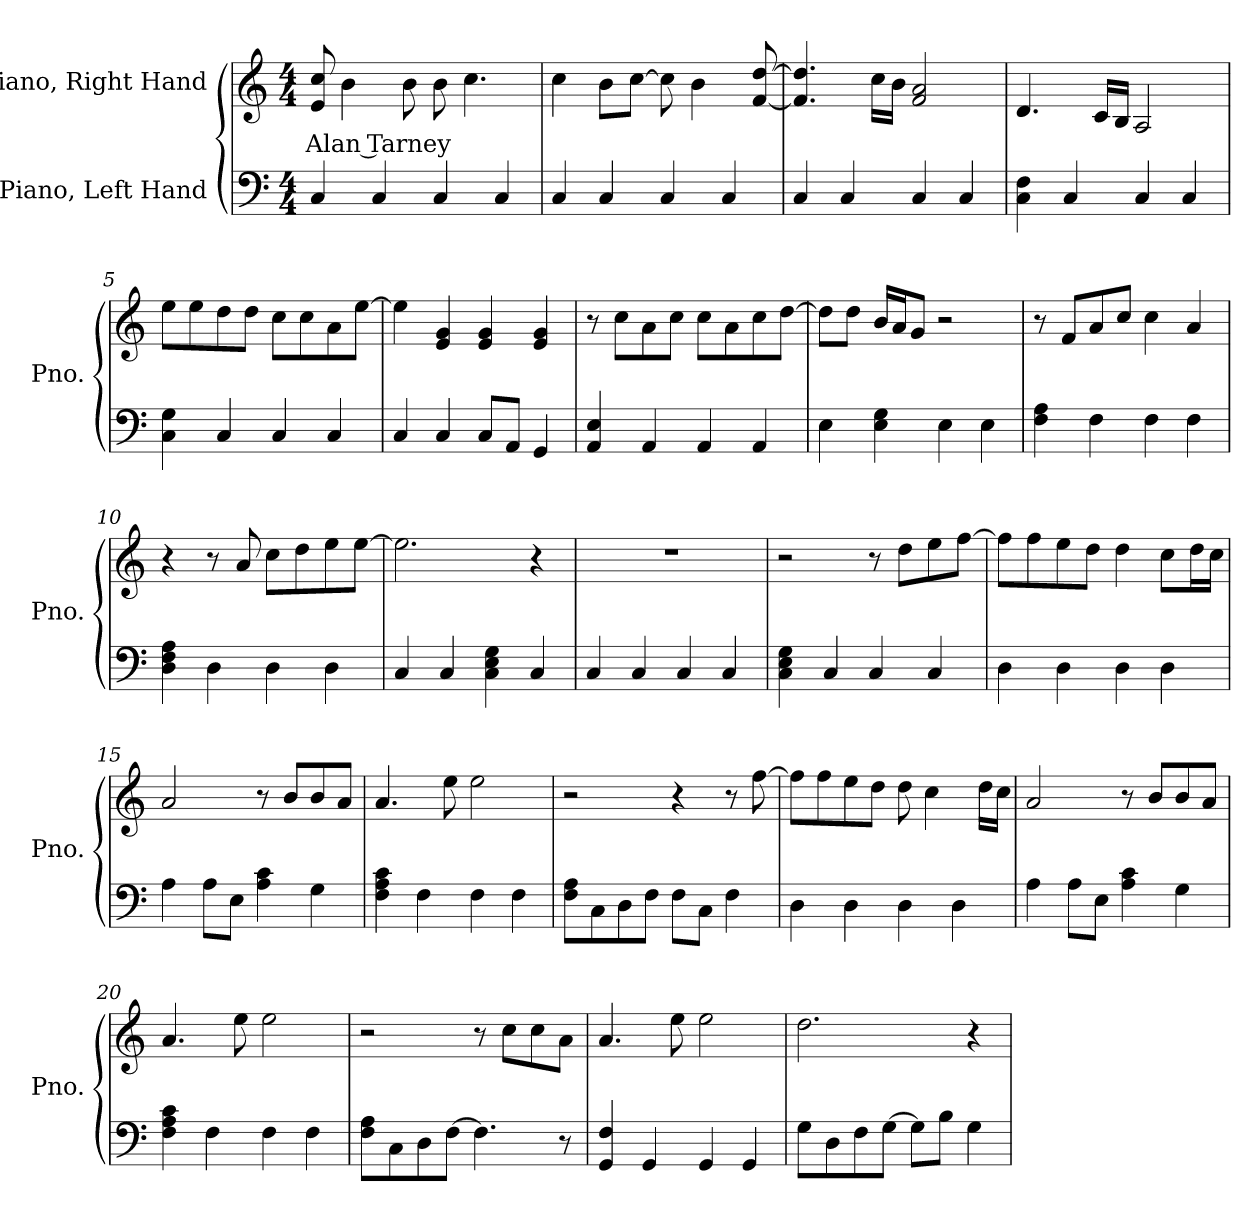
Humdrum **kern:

**kern	**kern	**text
*part2	*part1	*part1
*staff2	*staff1	*staff1
*I"Piano, Left Hand	*I"Piano, Right Hand	*
*I'Pno.	*I'Pno.	*
*clefF4	*clefG2	*
*k[]	*k[]	*
*M4/4	*M4/4	*
*MM100	*MM100	*
=1	=1	=1
!	!	!LO:LY:b
4C/	8e/ 8cc/	Alan Tarney
.	4b\	.
4C/	.	.
.	8b\	.
4C/	8b\	.
.	4.cc\	.
4C/	.	.
=2	=2	=2
4C/	4cc\	.
4C/	8b\L	.
.	[8cc\J	.
4C/	8cc\]	.
.	4b\	.
4C/	.	.
.	[8f/ [8dd/	.
=3	=3	=3
4C/	4.f/] 4.dd/]	.
4C/	.	.
.	16cc\LL	.
.	16b\JJ	.
4C/	2f/ 2a/	.
4C/	.	.
=4	=4	=4
4C\ 4F\	4.d/	.
4C/	.	.
.	16c/LL	.
.	16B/JJ	.
4C/	2A/	.
4C/	.	.
!!LO:LB:g=z
=5	=5	=5
4C\ 4G\	8ee\L	.
.	8ee\	.
4C/	8dd\	.
.	8dd\J	.
4C/	8cc\L	.
.	8cc\	.
4C/	8a\	.
.	[8ee\J	.
=6	=6	=6
4C/	4ee\]	.
4C/	4e/ 4g/	.
8C/L	4e/ 4g/	.
8AA/J	.	.
4GG/	4e/ 4g/	.
=7	=7	=7
4AA/ 4E/	8r	.
.	8cc\L	.
4AA/	8a\	.
.	8cc\J	.
4AA/	8cc\L	.
.	8a\	.
4AA/	8cc\	.
.	[8dd\J	.
=8	=8	=8
4E\	8dd\L]	.
.	8dd\J	.
4E\ 4G\	16b/LL	.
.	16a/J	.
.	8g/J	.
4E\	2r	.
4E\	.	.
=9	=9	=9
4F\ 4A\	8r	.
.	8f/L	.
4F\	8a/	.
.	8cc/J	.
4F\	4cc\	.
4F\	4a/	.
=10	=10	=10
4D\ 4F\ 4A\	4r	.
4D\	8r	.
.	8a/	.
4D\	8cc\L	.
.	8dd\	.
4D\	8ee\	.
.	[8ee\J	.
!!LO:LB:g=z
=11	=11	=11
4C/	2.ee\]	.
4C/	.	.
4C\ 4E\ 4G\	.	.
4C/	4r	.
=12	=12	=12
4C/	1r	.
4C/	.	.
4C/	.	.
4C/	.	.
=13	=13	=13
4C\ 4E\ 4G\	2r	.
4C/	.	.
4C/	8r	.
.	8dd\L	.
4C/	8ee\	.
.	[8ff\J	.
=14	=14	=14
4D\	8ff\L]	.
.	8ff\	.
4D\	8ee\	.
.	8dd\J	.
4D\	4dd\	.
4D\	8cc\L	.
.	16dd\L	.
.	16cc\JJ	.
=15	=15	=15
4A\	2a/	.
8A\L	.	.
8E\J	.	.
4A\ 4c\	8r	.
.	8b/L	.
4G\	8b/	.
.	8a/J	.
=16	=16	=16
4F\ 4A\ 4c\	4.a/	.
4F\	.	.
.	8ee\	.
4F\	2ee\	.
4F\	.	.
!!LO:LB:g=z
=17	=17	=17
8F\ 8A\L	2r	.
8C\	.	.
8D\	.	.
8F\J	.	.
8F\L	4r	.
8C\J	.	.
4F\	8r	.
.	[8ff\	.
=18	=18	=18
4D\	8ff\L]	.
.	8ff\	.
4D\	8ee\	.
.	8dd\J	.
4D\	8dd\	.
.	4cc\	.
4D\	.	.
.	16dd\LL	.
.	16cc\JJ	.
=19	=19	=19
4A\	2a/	.
8A\L	.	.
8E\J	.	.
4A\ 4c\	8r	.
.	8b/L	.
4G\	8b/	.
.	8a/J	.
=20	=20	=20
4F\ 4A\ 4c\	4.a/	.
4F\	.	.
.	8ee\	.
4F\	2ee\	.
4F\	.	.
=21	=21	=21
8F\ 8A\L	2r	.
8C\	.	.
8D\	.	.
[8F\J	.	.
4.F\]	8r	.
.	8cc\L	.
.	8cc\	.
8r	8a\J	.
=22	=22	=22
4GG/ 4F/	4.a/	.
4GG/	.	.
.	8ee\	.
4GG/	2ee\	.
4GG/	.	.
!!LO:LB:g=z
=23	=23	=23
8G\L	2.dd\	.
8D\	.	.
8F\	.	.
[8G\J	.	.
8G\L]	.	.
8B\J	.	.
4G\	4r	.
=	=	=
*-	*-	*-
